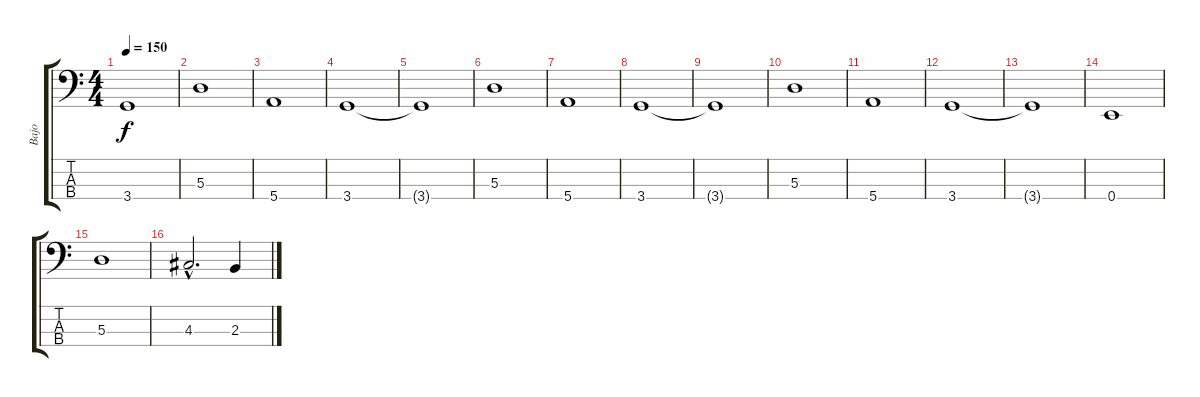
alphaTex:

\track ("Bajo" "Bajo") {instrument electricbasspick}
\staff {score tabs}
\tuning (G2 D2 A1 E1) {hide}
\ts (4 4)
\tempo 150
\clef f4
\ks c
3.4{t}.1{dy f} |
5.3.1 |
5.4.1 |
3.4.1 |
3.4{t}.1 |
5.3.1 |
5.4.1 |
3.4.1 |
3.4{t}.1 |
5.3.1 |
5.4.1 |
3.4.1 |
3.4{t}.1 |
0.4.1 |
5.3.1 |
4.3{hac}.2{d} 2.3.4
